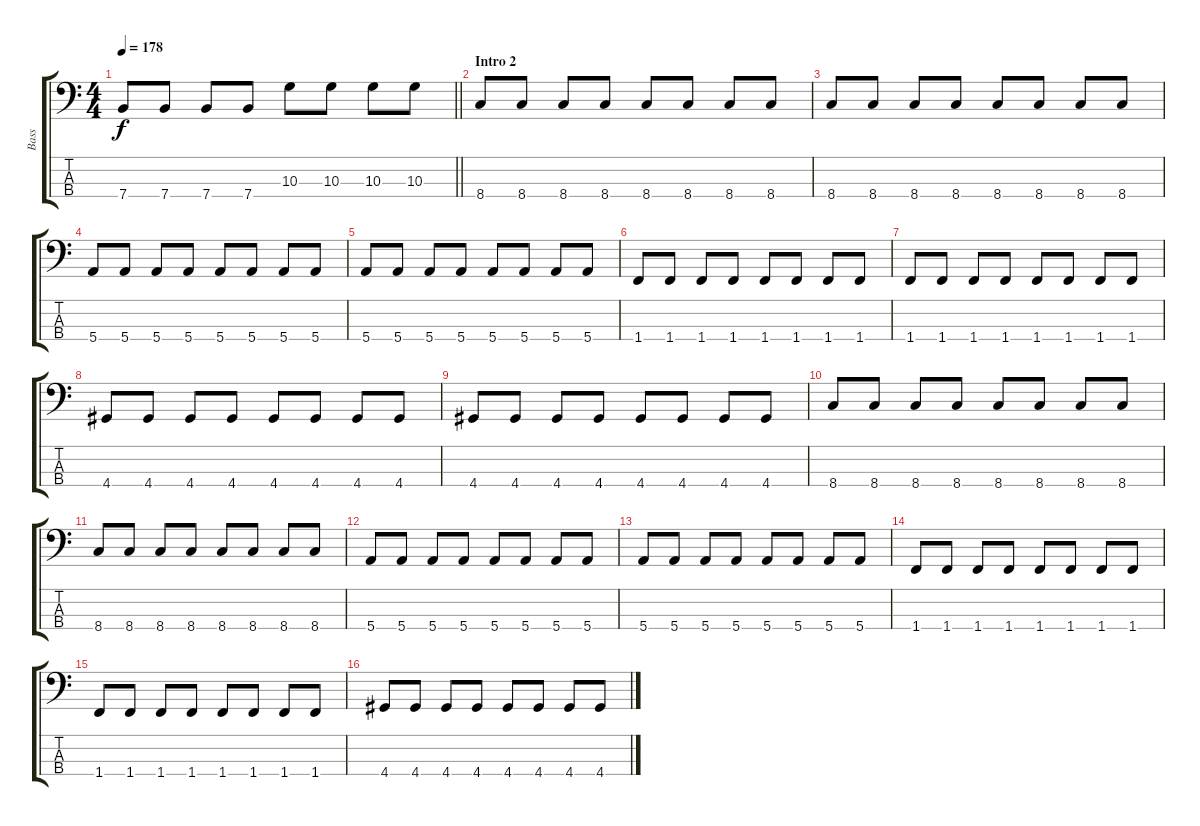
\track ("Bass" "Bass") {instrument electricbasspick}
\staff {score tabs}
\tuning (G2 D2 A1 E1) {hide}
\ts (4 4)
\tempo 178
\clef f4
\barLineRight lightlight
\ks c
7.4.8{dy f} 7.4.8 7.4.8 7.4.8 10.3.8 10.3.8 10.3.8 10.3.8 |
\section ("" "Intro 2")
8.4.8 8.4.8 8.4.8 8.4.8 8.4.8 8.4.8 8.4.8 8.4.8 |
8.4.8 8.4.8 8.4.8 8.4.8 8.4.8 8.4.8 8.4.8 8.4.8 |
5.4.8 5.4.8 5.4.8 5.4.8 5.4.8 5.4.8 5.4.8 5.4.8 |
5.4.8 5.4.8 5.4.8 5.4.8 5.4.8 5.4.8 5.4.8 5.4.8 |
1.4.8 1.4.8 1.4.8 1.4.8 1.4.8 1.4.8 1.4.8 1.4.8 |
1.4.8 1.4.8 1.4.8 1.4.8 1.4.8 1.4.8 1.4.8 1.4.8 |
4.4.8 4.4.8 4.4.8 4.4.8 4.4.8 4.4.8 4.4.8 4.4.8 |
4.4.8 4.4.8 4.4.8 4.4.8 4.4.8 4.4.8 4.4.8 4.4.8 |
8.4.8 8.4.8 8.4.8 8.4.8 8.4.8 8.4.8 8.4.8 8.4.8 |
8.4.8 8.4.8 8.4.8 8.4.8 8.4.8 8.4.8 8.4.8 8.4.8 |
5.4.8 5.4.8 5.4.8 5.4.8 5.4.8 5.4.8 5.4.8 5.4.8 |
5.4.8 5.4.8 5.4.8 5.4.8 5.4.8 5.4.8 5.4.8 5.4.8 |
1.4.8 1.4.8 1.4.8 1.4.8 1.4.8 1.4.8 1.4.8 1.4.8 |
1.4.8 1.4.8 1.4.8 1.4.8 1.4.8 1.4.8 1.4.8 1.4.8 |
4.4.8 4.4.8 4.4.8 4.4.8 4.4.8 4.4.8 4.4.8 4.4.8
